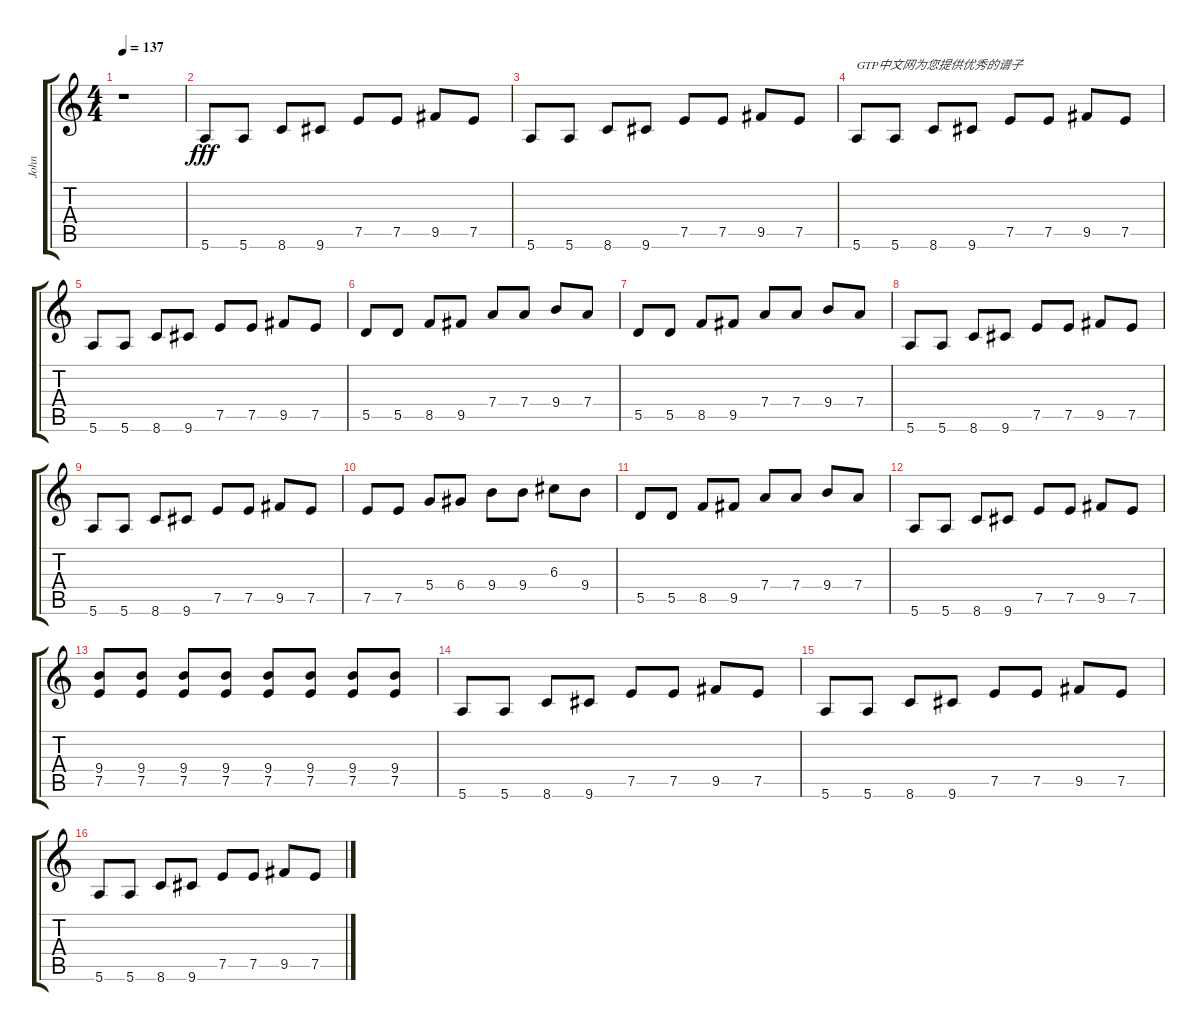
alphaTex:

\track ("John" "John") {instrument acousticguitarsteel}
\staff {score tabs}
\tuning (E4 B3 G3 D3 A2 E2) {hide}
\ts (4 4)
\tempo 137
\clef g2
\ks c
r.1{dy fff instrument acousticguitarsteel} |
5.6.8 5.6.8 8.6.8 9.6.8 7.5.8 7.5.8 9.5.8 7.5.8 |
5.6.8 5.6.8 8.6.8 9.6.8 7.5.8 7.5.8 9.5.8 7.5.8 |
5.6.8{txt "GTP中文网为您提供优秀的谱子"} 5.6.8 8.6.8 9.6.8 7.5.8 7.5.8 9.5.8 7.5.8 |
5.6.8 5.6.8 8.6.8 9.6.8 7.5.8 7.5.8 9.5.8 7.5.8 |
5.5.8 5.5.8 8.5.8 9.5.8 7.4.8 7.4.8 9.4.8 7.4.8 |
5.5.8 5.5.8 8.5.8 9.5.8 7.4.8 7.4.8 9.4.8 7.4.8 |
5.6.8 5.6.8 8.6.8 9.6.8 7.5.8 7.5.8 9.5.8 7.5.8 |
5.6.8 5.6.8 8.6.8 9.6.8 7.5.8 7.5.8 9.5.8 7.5.8 |
7.5.8 7.5.8 5.4.8 6.4.8 9.4.8 9.4.8 6.3.8 9.4.8 |
5.5.8 5.5.8 8.5.8 9.5.8 7.4.8 7.4.8 9.4.8 7.4.8 |
5.6.8 5.6.8 8.6.8 9.6.8 7.5.8 7.5.8 9.5.8 7.5.8 |
(9.4 7.5).8 (9.4 7.5).8 (9.4 7.5).8 (9.4 7.5).8 (9.4 7.5).8 (9.4 7.5).8 (9.4 7.5).8 (9.4 7.5).8 |
5.6.8 5.6.8 8.6.8 9.6.8 7.5.8 7.5.8 9.5.8 7.5.8 |
5.6.8 5.6.8 8.6.8 9.6.8 7.5.8 7.5.8 9.5.8 7.5.8 |
5.6.8 5.6.8 8.6.8 9.6.8 7.5.8 7.5.8 9.5.8 7.5.8
